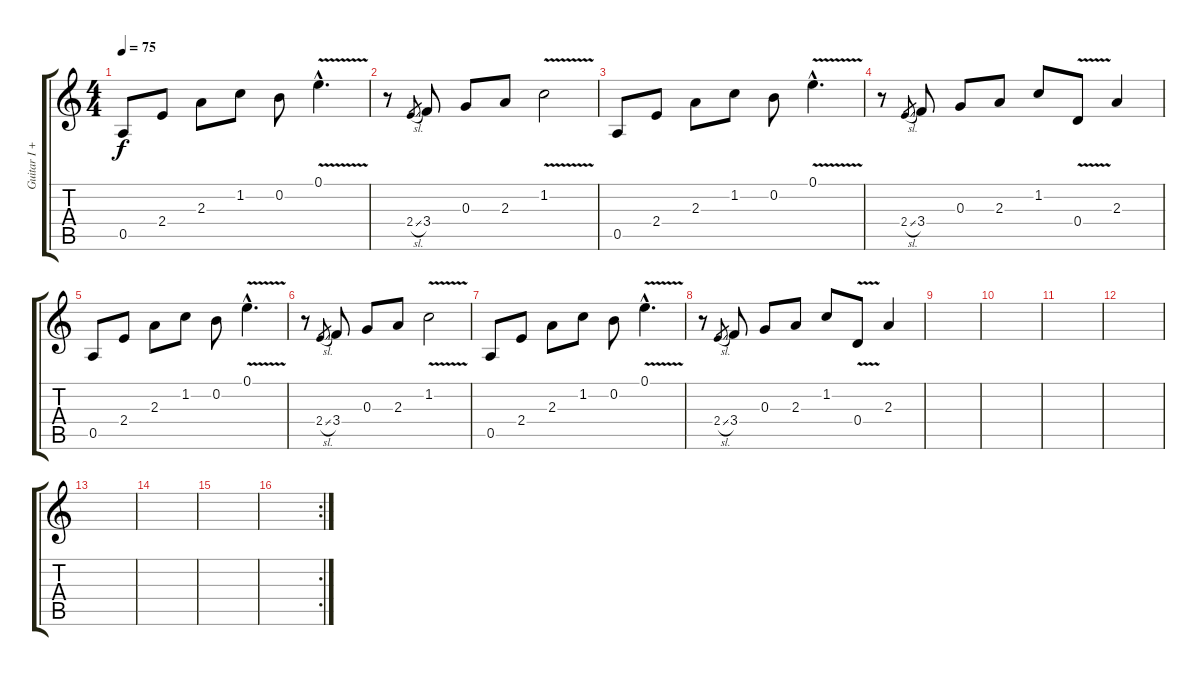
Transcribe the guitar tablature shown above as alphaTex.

\track ("Guitar I + II" "Guitar I +") {instrument acousticguitarsteel}
\staff {score tabs}
\tuning (E4 B3 G3 D3 A2 E2) {hide}
\ts (4 4)
\tempo 75
\clef g2
\ks c
0.5.8{dy f} 2.4.8 2.3.8 1.2.8 0.2.8 0.1{v hac}.4{d} |
r.8 2.4{sl}.8{gr} 3.4.8 0.3.8 2.3.8 1.2{v}.2 |
0.5.8 2.4.8 2.3.8 1.2.8 0.2.8 0.1{v hac}.4{d} |
r.8 2.4{sl}.8{gr} 3.4.8 0.3.8 2.3.8 1.2.8 0.4{v}.8 2.3.4 |
0.5.8 2.4.8 2.3.8 1.2.8 0.2.8 0.1{v hac}.4{d} |
r.8 2.4{sl}.8{gr} 3.4.8 0.3.8 2.3.8 1.2{v}.2 |
0.5.8 2.4.8 2.3.8 1.2.8 0.2.8 0.1{v hac}.4{d} |
r.8 2.4{sl}.8{gr} 3.4.8 0.3.8 2.3.8 1.2.8 0.4{v}.8 2.3.4 |
|
|
|
|
|
|
|
\rc 2
